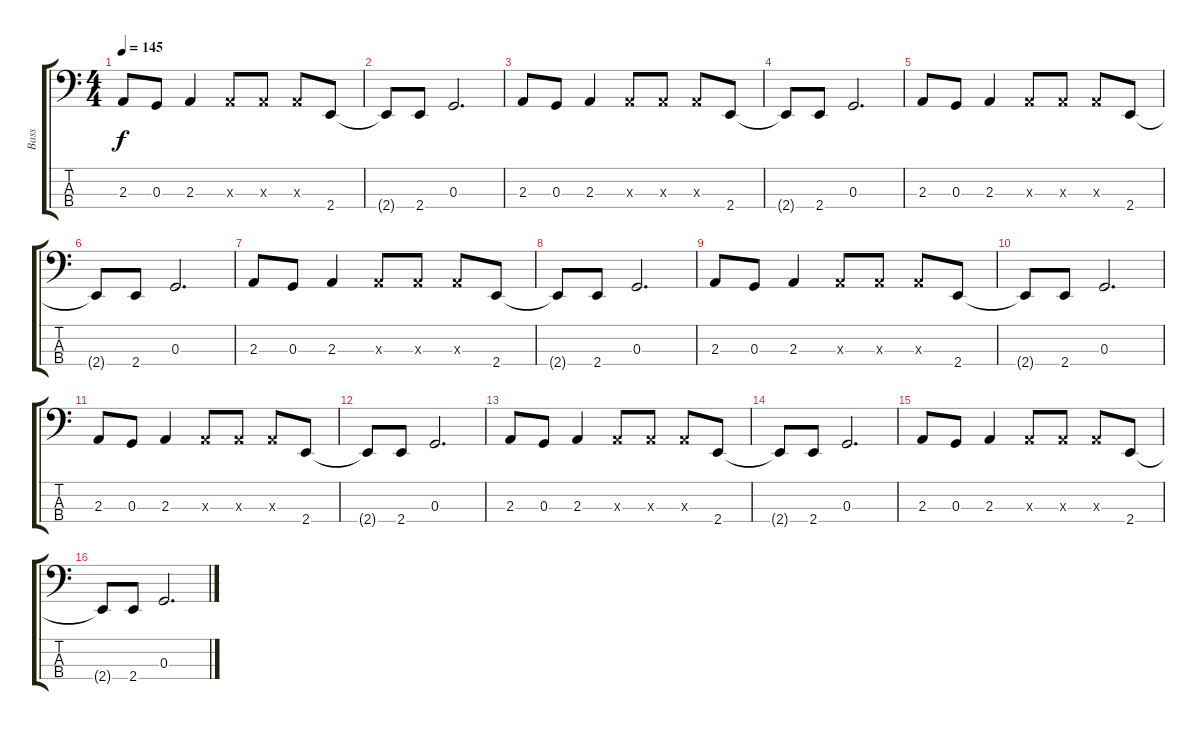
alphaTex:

\track ("Bass" "Bass") {instrument slapbass2}
\staff {score tabs}
\tuning (F2 C2 G1 D1) {hide}
\ts (4 4)
\tempo 145
\clef f4
\ks c
2.3.8{dy f} 0.3.8 2.3.4 2.3{x}.8 2.3{x}.8 2.3{x}.8 2.4.8 |
2.4{t}.8 2.4.8 0.3.2{d} |
2.3.8 0.3.8 2.3.4 2.3{x}.8 2.3{x}.8 2.3{x}.8 2.4.8 |
2.4{t}.8 2.4.8 0.3.2{d} |
2.3.8 0.3.8 2.3.4 2.3{x}.8 2.3{x}.8 2.3{x}.8 2.4.8 |
2.4{t}.8 2.4.8 0.3.2{d} |
2.3.8 0.3.8 2.3.4 2.3{x}.8 2.3{x}.8 2.3{x}.8 2.4.8 |
2.4{t}.8 2.4.8 0.3.2{d} |
2.3.8 0.3.8 2.3.4 2.3{x}.8 2.3{x}.8 2.3{x}.8 2.4.8 |
2.4{t}.8 2.4.8 0.3.2{d} |
2.3.8 0.3.8 2.3.4 2.3{x}.8 2.3{x}.8 2.3{x}.8 2.4.8 |
2.4{t}.8 2.4.8 0.3.2{d} |
2.3.8 0.3.8 2.3.4 2.3{x}.8 2.3{x}.8 2.3{x}.8 2.4.8 |
2.4{t}.8 2.4.8 0.3.2{d} |
2.3.8 0.3.8 2.3.4 2.3{x}.8 2.3{x}.8 2.3{x}.8 2.4.8 |
2.4{t}.8 2.4.8 0.3.2{d}
